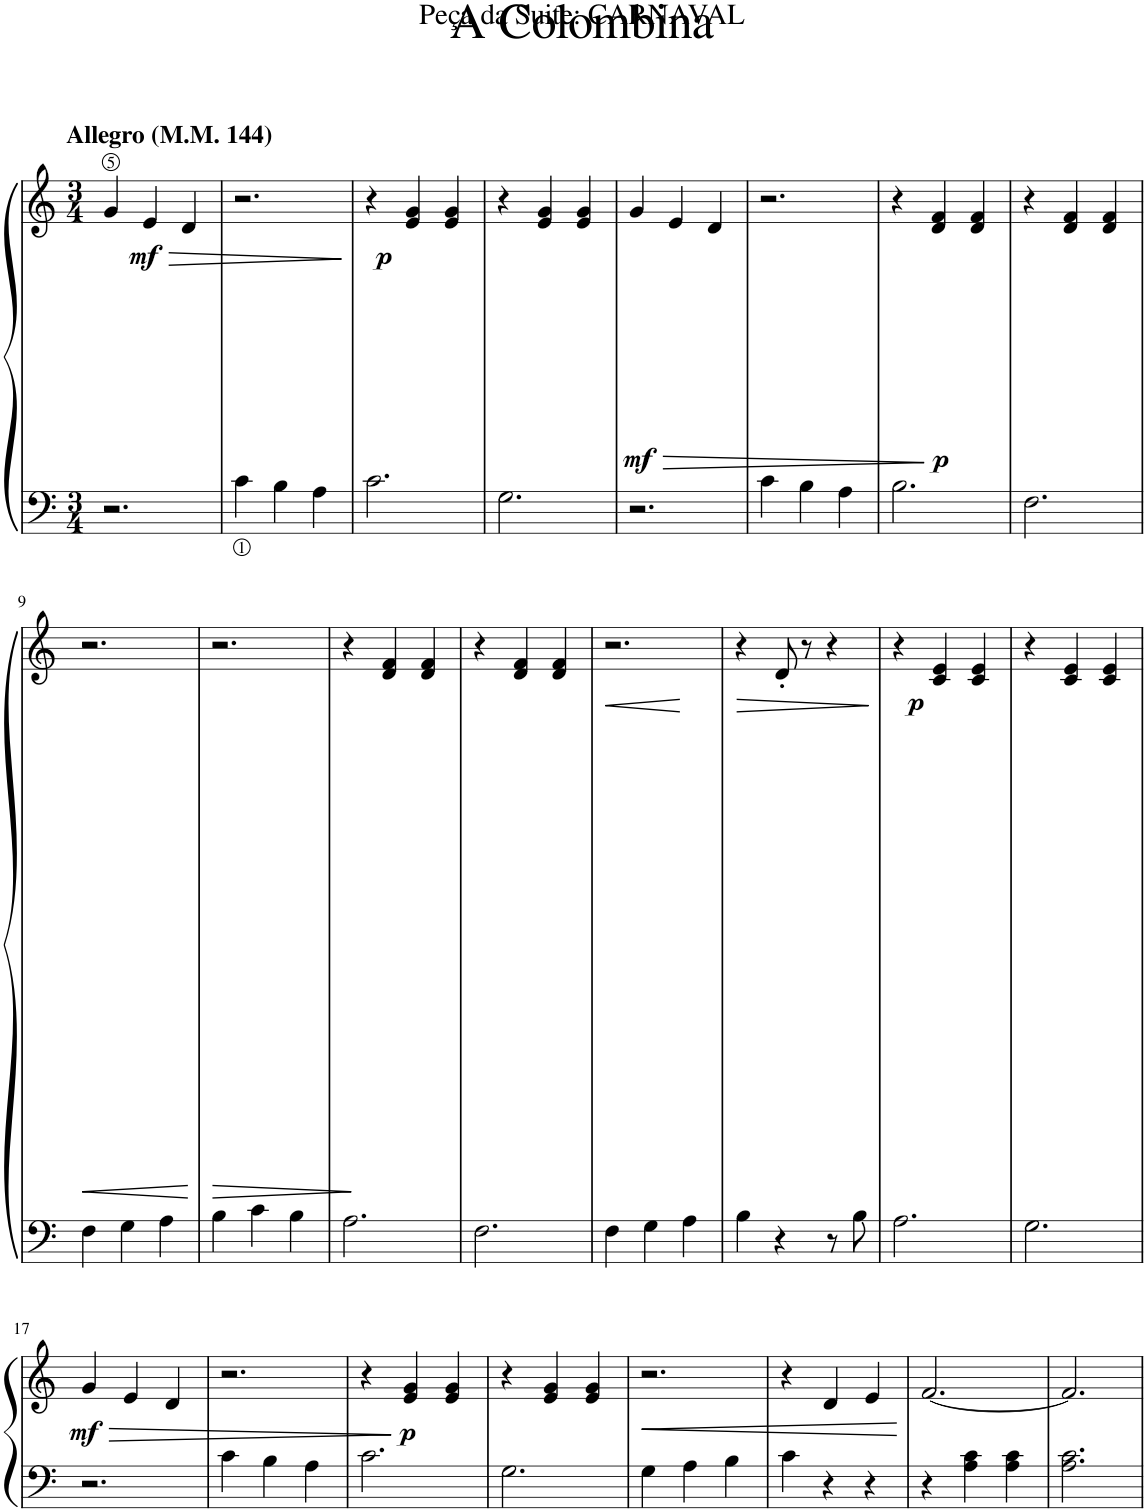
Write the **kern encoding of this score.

**kern	**kern	**dynam
*part1	*part1	*part1
*staff2	*staff1	*staff1/2
*I"Piano	*	*
*I'Pno	*	*
*clefF4	*clefG2	*
*k[]	*k[]	*
*M3/4	*M3/4	*
=1	=1	=1
!	!LO:TX:a:B:t=Allegro (M.M. 144)	!
!	!	!LO:HP:b
!	!	!LO:DY:n=1:b
2.r	4g/	> mf
.	4e/	.
.	4d/	.
=2	=2	=2
4c\	2.r	.
4B\	.	.
4A\	.	.
.	.	]
=3	=3	=3
!	!	!LO:DY:b
2.c\	4r	p
.	4e/ 4g/	.
.	4e/ 4g/	.
=4	=4	=4
2.G\	4r	.
.	4e/ 4g/	.
.	4e/ 4g/	.
=5	=5	=5
!	!	!LO:HP:b
!	!	!LO:DY:n=1:b
2.r	4g/	> mf
.	4e/	.
.	4d/	.
=6	=6	=6
4c\	2.r	.
4B\	.	.
4A\	.	.
.	.	]
=7	=7	=7
!	!	!LO:DY:b
2.B\	4r	p
.	4d/ 4f/	.
.	4d/ 4f/	.
=8	=8	=8
2.F\	4r	.
.	4d/ 4f/	.
.	4d/ 4f/	.
!!LO:LB:g=z
=9	=9	=9
!	!	!LO:HP:b
4F\	2.r	<
4G\	.	.
4A\	.	.
.	.	[
=10	=10	=10
!	!	!LO:HP:b
4B\	2.r	>
4c\	.	.
4B\	.	.
=11	=11	=11
2.A\	4r	.
.	4d/ 4f/	]
.	4d/ 4f/	.
=12	=12	=12
2.F\	4r	.
.	4d/ 4f/	.
.	4d/ 4f/	.
=13	=13	=13
!	!	!LO:HP:b
4F\	2.r	<
4G\	.	.
4A\	.	.
.	.	[
=14	=14	=14
!	!	!LO:HP:b
4B\	4r	>
4r	8d'/	.
.	8r	.
8r	4r	.
8B\	.	.
.	.	]
=15	=15	=15
!	!	!LO:DY:b
2.A\	4r	p
.	4c/ 4e/	.
.	4c/ 4e/	.
=16	=16	=16
2.G\	4r	.
.	4c/ 4e/	.
.	4c/ 4e/	.
!!LO:LB:g=z
=17	=17	=17
!	!	!LO:HP:b
!	!	!LO:DY:n=1:b
2.r	4g/	> mf
.	4e/	.
.	4d/	.
=18	=18	=18
4c\	2.r	.
4B\	.	.
4A\	.	.
.	.	]
=19	=19	=19
!	!	!LO:DY:b
2.c\	4r	p
.	4e/ 4g/	.
.	4e/ 4g/	.
=20	=20	=20
2.G\	4r	.
.	4e/ 4g/	.
.	4e/ 4g/	.
=21	=21	=21
!	!	!LO:HP:b
4G\	2.r	<
4A\	.	.
4B\	.	.
=22	=22	=22
4c\	4r	.
4r	4d/	.
4r	4e/	.
.	.	[
=23	=23	=23
4r	[2.f/	.
4A\ 4c\	.	.
4A\ 4c\	.	.
=24	=24	=24
2.A\ 2.c\	2.f/]	.
=	=	=
*-	*-	*-
